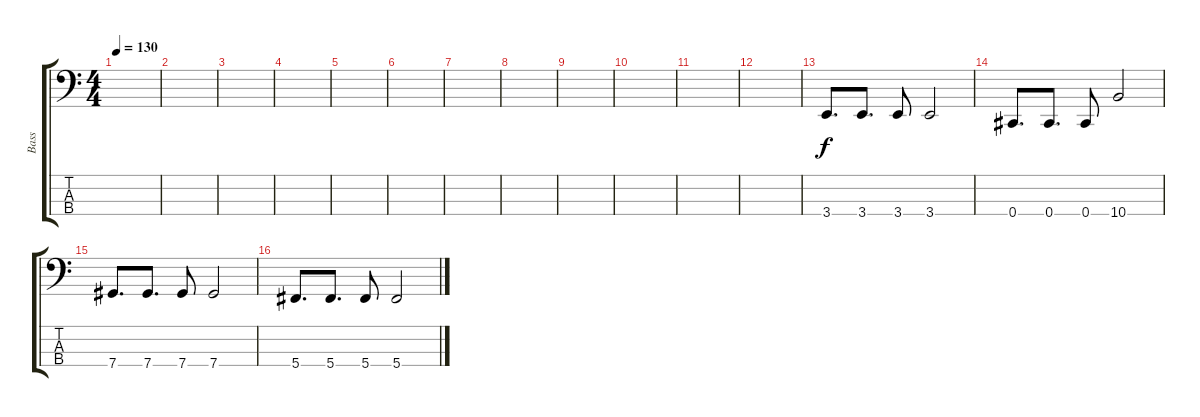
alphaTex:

\track ("Bass" "Bass") {instrument electricbasspick}
\staff {score tabs}
\tuning (Gb2 Db2 Ab1 Db1) {hide}
\ts (4 4)
\tempo 130
\clef f4
\ks c
|
|
|
|
|
|
|
|
|
|
|
|
3.4.8{d} 3.4.8{d} 3.4.8 3.4.2 |
0.4.8{d} 0.4.8{d} 0.4.8 10.4.2 |
7.4.8{d} 7.4.8{d} 7.4.8 7.4.2 |
5.4.8{d} 5.4.8{d} 5.4.8 5.4.2
